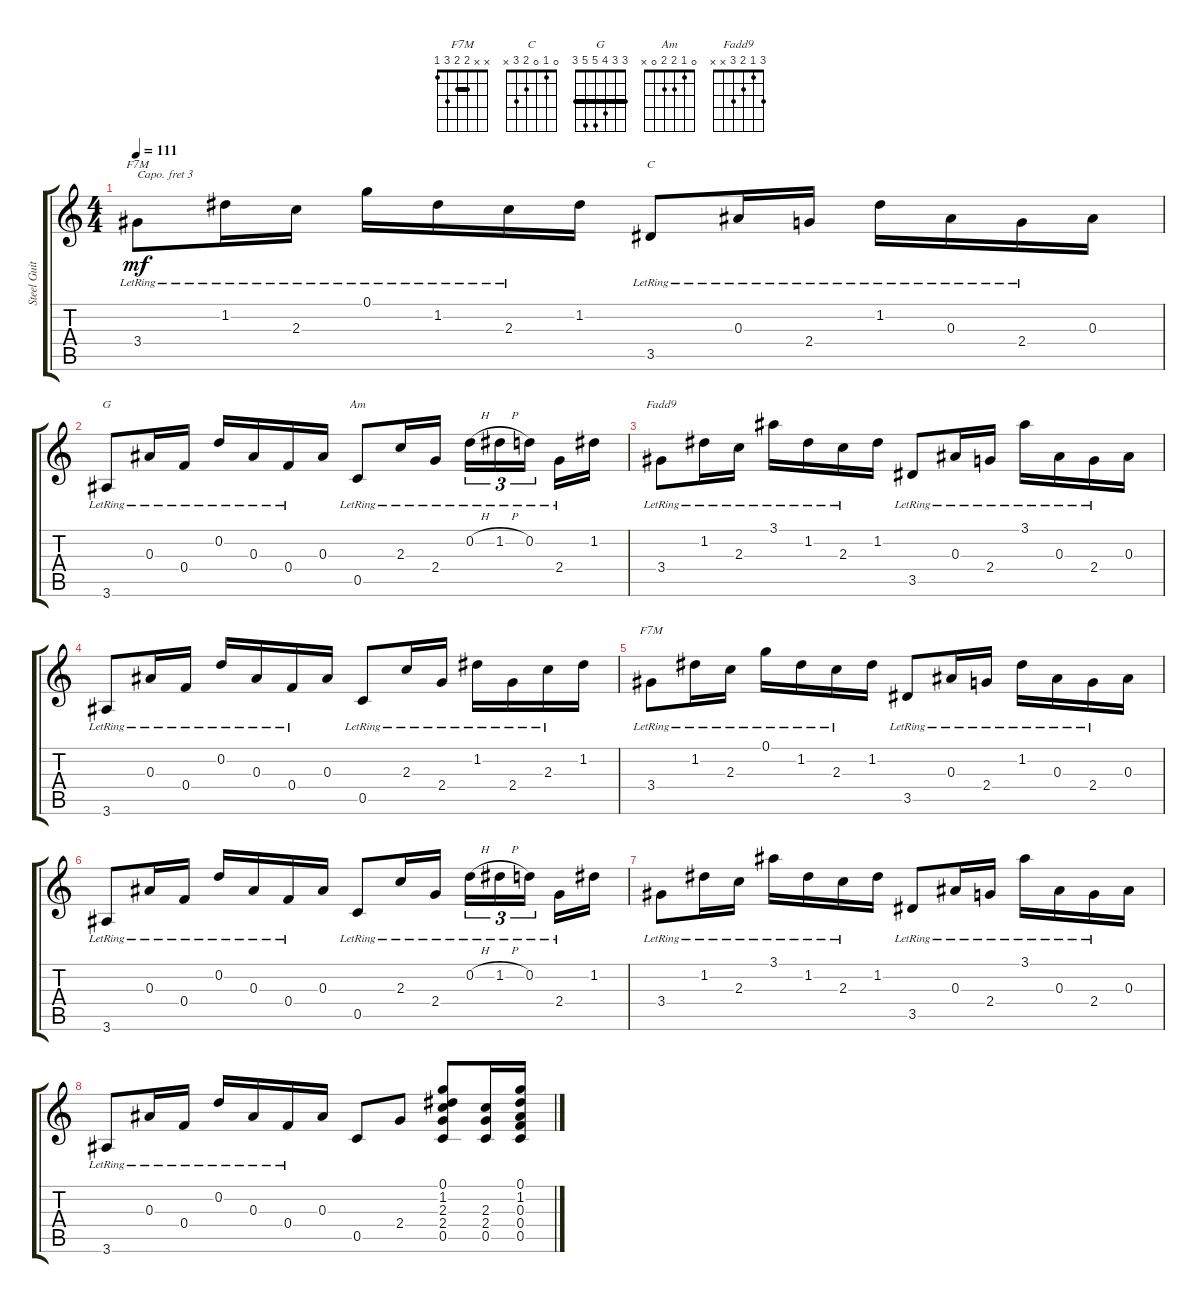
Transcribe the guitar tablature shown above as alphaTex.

\track ("Steel Guitar" "Steel Guit") {instrument acousticguitarsteel}
\staff {score tabs}
\capo 3
\tuning (E4 B3 G3 D3 A2 E2) {hide}
\chord ("F7M" 0 1 2 3 x x)
\chord ("C" 0 1 0 2 3 x)
\chord ("G" 3 3 4 5 5 3) {barre 3}
\chord ("Am" 0 1 2 2 0 x)
\chord ("Fadd9" 3 1 2 3 x x)
\chord ("F7M" x x 2 2 3 1) {barre 2}
\ts (4 4)
\tempo 111
\clef g2
\ks c
3.4{lr}.8{ch "F7M" dy mf} 1.2{lr}.16 2.3{lr}.16 0.1{lr}.16 1.2{lr}.16 2.3{lr}.16 1.2.16 3.5{lr}.8{ch "C"} 0.3{lr}.16 2.4{lr}.16 1.2{lr}.16 0.3{lr}.16 2.4{lr}.16 0.3.16 |
3.6{lr}.8{ch "G"} 0.3{lr}.16 0.4{lr}.16 0.2{lr}.16 0.3{lr}.16 0.4{lr}.16 0.3.16 0.5{lr}.8{ch "Am"} 2.3{lr}.16 2.4{lr}.16 0.2{h lr}.16{tu (3 2)} 1.2{h lr}.16{tu (3 2)} 0.2{lr}.16{tu (3 2)} 2.4{lr}.16 1.2.16 |
3.4{lr}.8{ch "Fadd9"} 1.2{lr}.16 2.3{lr}.16 3.1{lr}.16 1.2{lr}.16 2.3{lr}.16 1.2.16 3.5{lr}.8 0.3{lr}.16 2.4{lr}.16 3.1{lr}.16 0.3{lr}.16 2.4{lr}.16 0.3.16 |
3.6{lr}.8 0.3{lr}.16 0.4{lr}.16 0.2{lr}.16 0.3{lr}.16 0.4{lr}.16 0.3.16 0.5{lr}.8 2.3{lr}.16 2.4{lr}.16 1.2{lr}.16 2.4{lr}.16 2.3{lr}.16 1.2.16 |
3.4{lr}.8{ch "F7M"} 1.2{lr}.16 2.3{lr}.16 0.1{lr}.16 1.2{lr}.16 2.3{lr}.16 1.2.16 3.5{lr}.8 0.3{lr}.16 2.4{lr}.16 1.2{lr}.16 0.3{lr}.16 2.4{lr}.16 0.3.16 |
3.6{lr}.8 0.3{lr}.16 0.4{lr}.16 0.2{lr}.16 0.3{lr}.16 0.4{lr}.16 0.3.16 0.5{lr}.8 2.3{lr}.16 2.4{lr}.16 0.2{h lr}.16{tu (3 2)} 1.2{h lr}.16{tu (3 2)} 0.2{lr}.16{tu (3 2)} 2.4{lr}.16 1.2.16 |
3.4{lr}.8 1.2{lr}.16 2.3{lr}.16 3.1{lr}.16 1.2{lr}.16 2.3{lr}.16 1.2.16 3.5{lr}.8 0.3{lr}.16 2.4{lr}.16 3.1{lr}.16 0.3{lr}.16 2.4{lr}.16 0.3.16 |
3.6{lr}.8 0.3{lr}.16 0.4{lr}.16 0.2{lr}.16 0.3{lr}.16 0.4{lr}.16 0.3.16 0.5.8 2.4.8 (0.1 1.2 2.3 2.4 0.5).8 (2.3 2.4 0.5).16 (0.1 1.2 0.3 0.4 0.5).16
